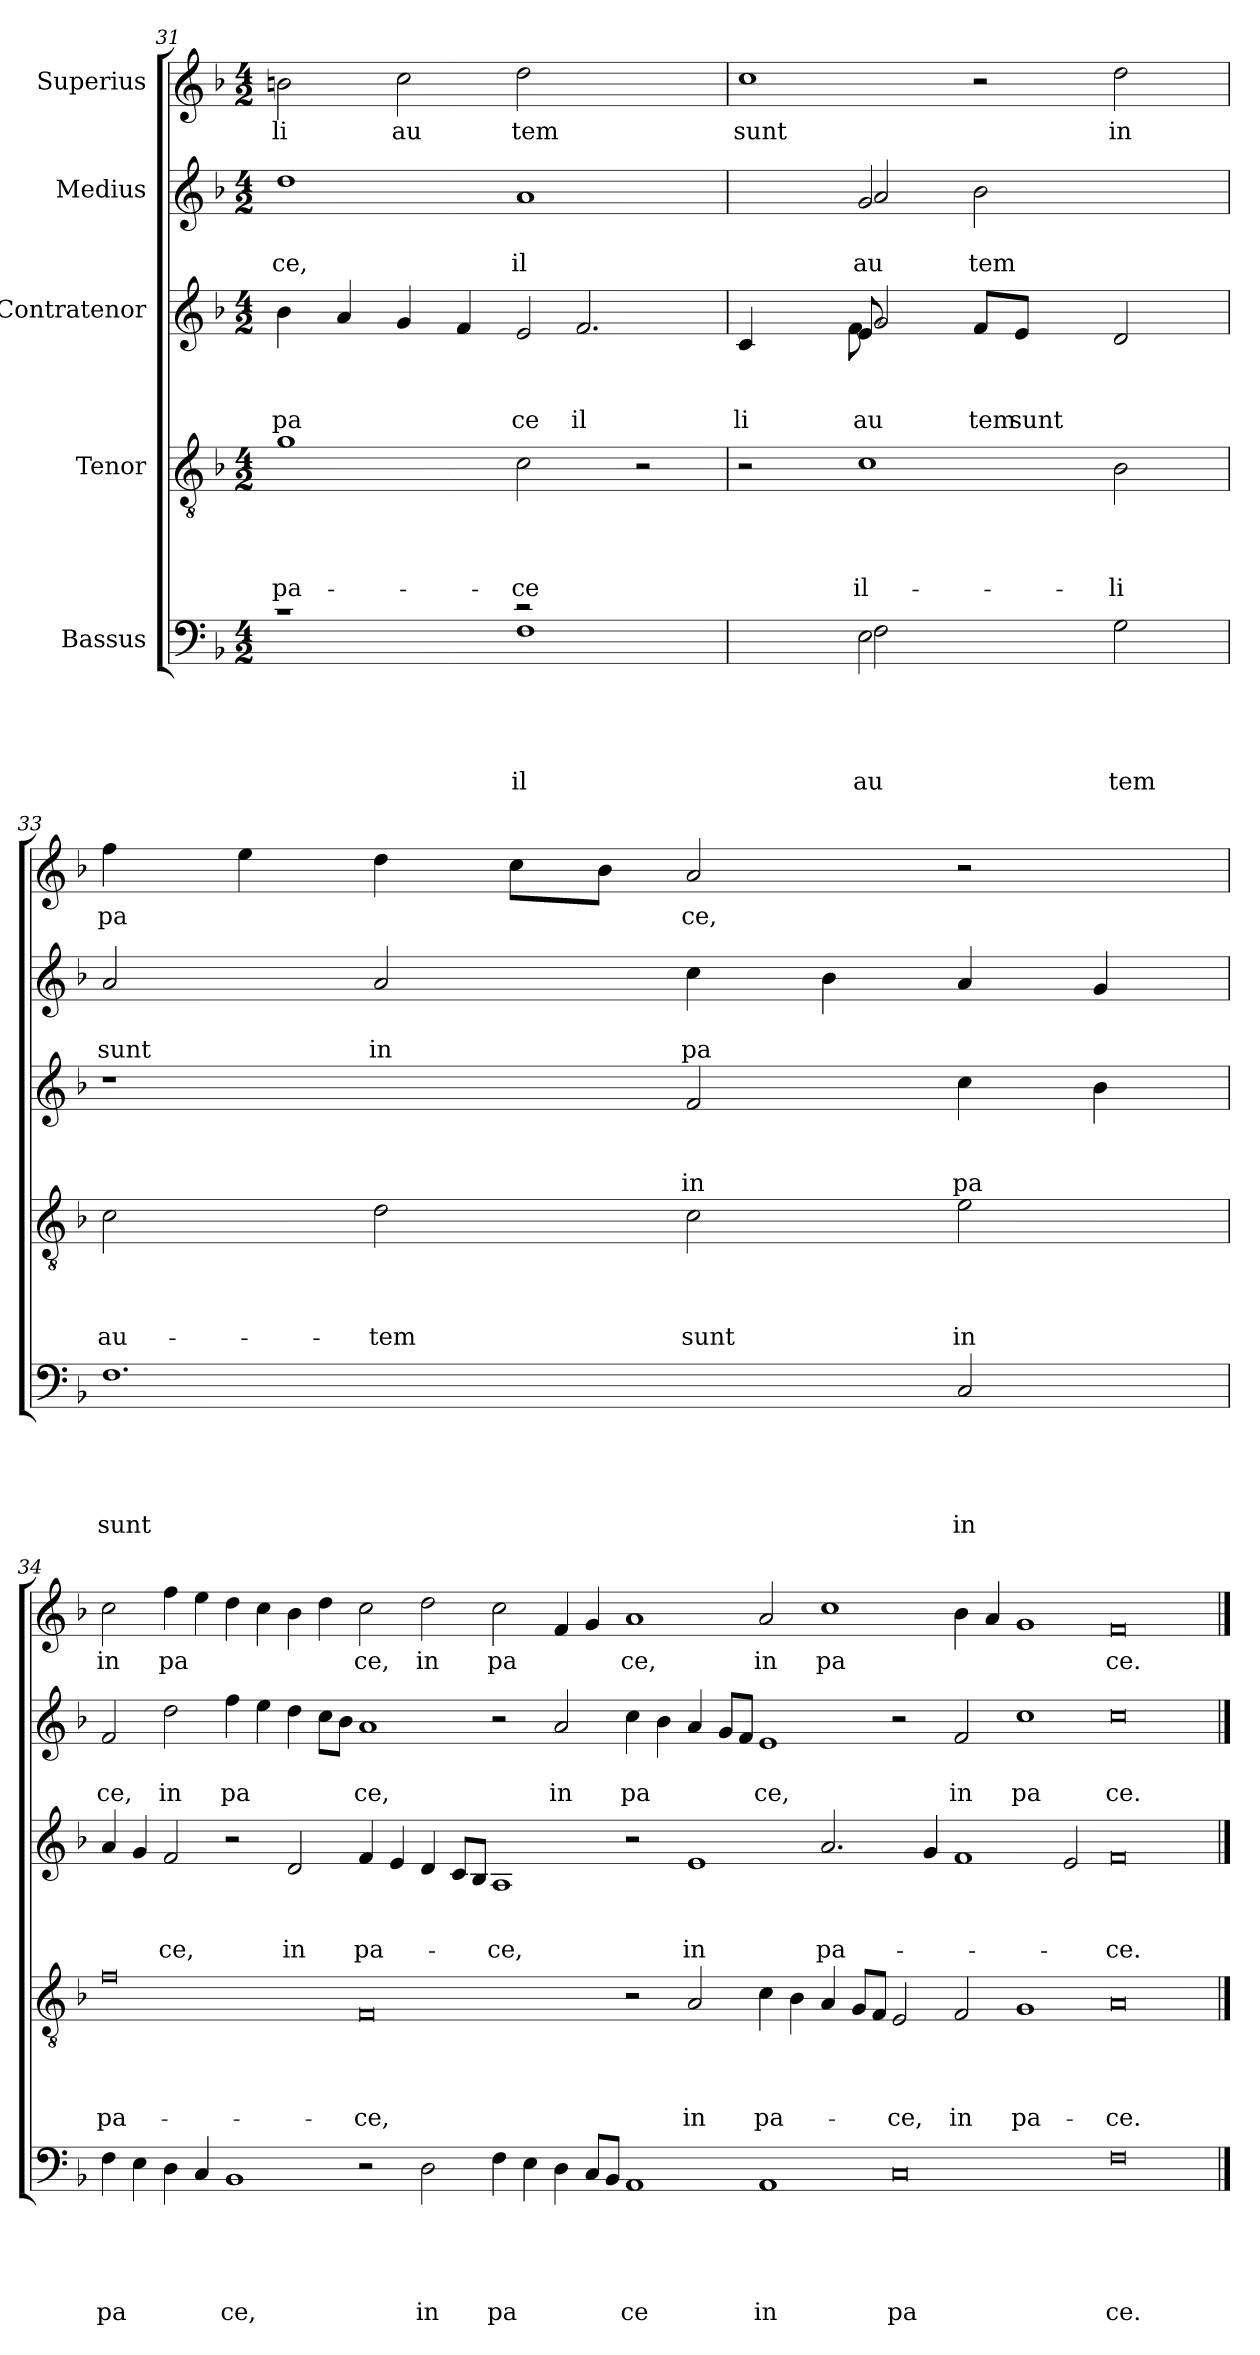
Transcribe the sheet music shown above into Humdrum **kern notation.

**kern	**text	**text	**text	**text	**text	**kern	**text	**text	**text	**text	**kern	**text	**text	**text	**kern	**text	**text	**kern	**text
*part5	*part5	*part5	*part5	*part5	*part5	*part4	*part4	*part4	*part4	*part4	*part3	*part3	*part3	*part3	*part2	*part2	*part2	*part1	*part1
*staff5	*staff5	*staff5	*staff5	*staff5	*staff5	*staff4	*staff4	*staff4	*staff4	*staff4	*staff3	*staff3	*staff3	*staff3	*staff2	*staff2	*staff2	*staff1	*staff1
*I"Bassus	*	*	*	*	*	*I"Tenor	*	*	*	*	*I"Contratenor	*	*	*	*I"Medius	*	*	*I"Superius	*
*clefF4	*	*	*	*	*	*clefGv2	*	*	*	*	*clefG2	*	*	*	*clefG2	*	*	*clefG2	*
*k[b-]	*	*	*	*	*	*k[b-]	*	*	*	*	*k[b-]	*	*	*	*k[b-]	*	*	*k[b-]	*
*F:	*	*	*	*	*	*F:	*	*	*	*	*F:	*	*	*	*F:	*	*	*F:	*
*M4/2	*	*	*	*	*	*M4/2	*	*	*	*	*M4/2	*	*	*	*M4/2	*	*	*M4/2	*
=31	=31	=31	=31	=31	=31	=31	=31	=31	=31	=31	=31	=31	=31	=31	=31	=31	=31	=31	=31
*^	*	*	*	*	*	*	*	*	*	*	*	*	*	*	*	*	*	*	*
!	!	!	!	!	!	!	!	!	!	!	!LO:LY:b	!	!	!	!LO:LY:b	!	!	!LO:LY:b	!	!LO:LY:b
*	*	*	*	*	*	*	*	*	*	*	*	*^	*	*	*	*	*	*	*	*
1rc	1ryy	.	.	.	.	.	1g	.	.	.	pa-	4b-\	1ryy	.	.	pa	1dd	.	ce,	2bn\	li
.	.	.	.	.	.	.	.	.	.	.	.	4a/	.	.	.	.	.	.	.	.	.
!	!	!	!	!	!	!	!	!	!	!	!	!	!	!	!	!	!	!	!	!	!LO:LY:b
.	.	.	.	.	.	.	.	.	.	.	.	4g/	.	.	.	.	.	.	.	2cc\	au
.	.	.	.	.	.	.	.	.	.	.	.	4f/	.	.	.	.	.	.	.	.	.
!	!	!	!	!	!	!LO:LY:b	!	!	!	!	!LO:LY:b	!	!	!	!	!LO:LY:b	!	!	!LO:LY:b	!	!LO:LY:b
2rc	1F	.	.	.	.	il	2c\	.	.	.	-ce	2e/	4ryy	.	.	ce	1a	.	il	2dd\	tem
!	!	!	!	!	!	!	!	!	!	!	!	!	!	!	!	!LO:LY:b	!	!	!	!	!
.	.	.	.	.	.	.	.	.	.	.	.	.	2.f/	.	.	il	.	.	.	.	.
2ryy	.	.	.	.	.	.	2r	.	.	.	.	2ryy	.	.	.	.	.	.	.	2ryy	.
*	*	*	*	*	*	*	*	*	*	*	*	*v	*v	*	*	*	*	*	*	*	*
=32	=32	=32	=32	=32	=32	=32	=32	=32	=32	=32	=32	=32	=32	=32	=32	=32	=32	=32	=32	=32
!	!	!	!	!	!	!	!	!	!	!	!	!	!	!	!LO:LY:b	!	!	!	!	!LO:LY:b
*	*	*	*	*	*	*	*	*	*	*	*	*^	*	*	*	*^	*	*	*	*
*	*	*	*	*	*	*	*	*	*	*	*	*	*^	*	*	*	*	*	*	*	*	*
2ryy	2ryy	.	.	.	.	.	2r	.	.	.	.	4c/	2ryy	2ryy	.	.	li	2ryy	2ryy	.	.	1cc	sunt
.	.	.	.	.	.	.	.	.	.	.	.	4ryy	.	.	.	.	.	.	.	.	.	.	.
!	!	!	!	!	!	!LO:LY:b	!	!	!	!	!	!	!	!	!	!	!	!	!	!	!	!	!
!	!	!	!	!	!	!LO:LY:b	!	!	!	!	!LO:LY:b	!	!	!	!	!	!LO:LY:b	!	!	!	!LO:LY:b	!	!
!	!	!	!	!	!	!	!	!	!	!	!	!	!	!	!	!	!	!	!	!	!LO:LY:b	!	!
2E\	2F\	.	.	.	.	au	1c	.	.	.	il-	8e/	8f\	2g/	.	.	au	2g/	2a/	.	au	.	.
.	.	.	.	.	.	.	.	.	.	.	.	1ryy	1ryy	.	.	.	.	.	.	.	.	.	.
!	!	!	!	!	!	!	!	!	!	!	!	!	!	!	!	!	!LO:LY:b	!	!	!	!LO:LY:b	!	!
1ryy	2ryy	.	.	.	.	.	.	.	.	.	.	.	.	8f/L	.	.	tem	2ryy	2b-\	.	tem	2r	.
!	!	!	!	!	!	!	!	!	!	!	!	!	!	!	!	!	!LO:LY:b	!	!	!	!	!	!
.	.	.	.	.	.	.	.	.	.	.	.	.	.	8e/J	.	.	sunt	.	.	.	.	.	.
.	.	.	.	.	.	.	.	.	.	.	.	.	.	4ryy	.	.	.	.	.	.	.	.	.
!	!	!	!	!	!	!LO:LY:b	!	!	!	!	!LO:LY:b	!	!	!	!	!	!	!	!	!	!	!	!LO:LY:b
.	2G\	.	.	.	.	tem	2B-\	.	.	.	-li	.	.	2d/	.	.	.	2ryy	2ryy	.	.	2dd\	in
.	.	.	.	.	.	.	.	.	.	.	.	4.ryy	4.ryy	.	.	.	.	.	.	.	.	.	.
*	*	*	*	*	*	*	*	*	*	*	*	*	*v	*v	*	*	*	*	*	*	*	*	*
*v	*v	*	*	*	*	*	*	*	*	*	*	*	*	*	*	*	*v	*v	*	*	*	*
=33	=33	=33	=33	=33	=33	=33	=33	=33	=33	=33	=33	=33	=33	=33	=33	=33	=33	=33	=33	=33
!	!	!	!	!	!LO:LY:b	!	!	!	!	!LO:LY:b	!	!	!	!	!	!	!	!LO:LY:b	!	!LO:LY:b
*	*	*	*	*	*	*	*	*	*	*	*v	*v	*	*	*	*	*	*	*	*
1.F	.	.	.	.	sunt	2c\	.	.	.	au-	1r	.	.	.	2a/	.	sunt	4ff\	pa
.	.	.	.	.	.	.	.	.	.	.	.	.	.	.	.	.	.	4ee\	.
!	!	!	!	!	!	!	!	!	!	!LO:LY:b	!	!	!	!	!	!	!LO:LY:b	!	!
.	.	.	.	.	.	2d\	.	.	.	-tem	.	.	.	.	2a/	.	in	4dd\	.
.	.	.	.	.	.	.	.	.	.	.	.	.	.	.	.	.	.	8cc\L	.
.	.	.	.	.	.	.	.	.	.	.	.	.	.	.	.	.	.	8b-\J	.
!	!	!	!	!	!	!	!	!	!	!LO:LY:b	!	!	!	!LO:LY:b	!	!	!LO:LY:b	!	!LO:LY:b
.	.	.	.	.	.	2c\	.	.	.	sunt	2f/	.	.	in	4cc\	.	pa	2a/	ce,
.	.	.	.	.	.	.	.	.	.	.	.	.	.	.	4b-\	.	.	.	.
!	!	!	!	!	!LO:LY:b	!	!	!	!	!LO:LY:b	!	!	!	!LO:LY:b	!	!	!	!	!
2C/	.	.	.	.	in	2e\	.	.	.	in	4cc\	.	.	pa	4a/	.	.	2r	.
.	.	.	.	.	.	.	.	.	.	.	4b-\	.	.	.	4g/	.	.	.	.
!!LO:LB:g=z
=34	=34	=34	=34	=34	=34	=34	=34	=34	=34	=34	=34	=34	=34	=34	=34	=34	=34	=34	=34
!	!	!	!	!	!LO:LY:b	!	!	!	!	!LO:LY:b	!	!	!	!	!	!	!LO:LY:b	!	!LO:LY:b
4F\	.	.	.	.	pa	0f	.	.	.	pa-	4a/	.	.	.	2f/	.	ce,	2cc\	in
4E\	.	.	.	.	.	.	.	.	.	.	4g/	.	.	.	.	.	.	.	.
!	!	!	!	!	!	!	!	!	!	!	!	!	!	!LO:LY:b	!	!	!LO:LY:b	!	!LO:LY:b
4D\	.	.	.	.	.	.	.	.	.	.	2f/	.	.	ce,	2dd\	.	in	4ff\	pa
4C/	.	.	.	.	.	.	.	.	.	.	.	.	.	.	.	.	.	4ee\	.
!	!	!	!	!	!LO:LY:b	!	!	!	!	!	!	!	!	!	!	!	!LO:LY:b	!	!
1BB-	.	.	.	.	ce,	.	.	.	.	.	2r	.	.	.	4ff\	.	pa	4dd\	.
.	.	.	.	.	.	.	.	.	.	.	.	.	.	.	4ee\	.	.	4cc\	.
!	!	!	!	!	!	!	!	!	!	!	!	!	!	!LO:LY:b	!	!	!	!	!
.	.	.	.	.	.	.	.	.	.	.	2d/	.	.	in	4dd\	.	.	4b-\	.
.	.	.	.	.	.	.	.	.	.	.	.	.	.	.	8cc\L	.	.	4dd\	.
.	.	.	.	.	.	.	.	.	.	.	.	.	.	.	8b-\J	.	.	.	.
!	!	!	!	!	!	!	!	!	!	!LO:LY:b	!	!	!	!LO:LY:b	!	!	!LO:LY:b	!	!LO:LY:b
2r	.	.	.	.	.	0F	.	.	.	-ce,	4f/	.	.	pa-	1a	.	ce,	2cc\	ce,
.	.	.	.	.	.	.	.	.	.	.	4e/	.	.	.	.	.	.	.	.
!	!	!	!	!	!LO:LY:b	!	!	!	!	!	!	!	!	!	!	!	!	!	!LO:LY:b
2D\	.	.	.	.	in	.	.	.	.	.	4d/	.	.	.	.	.	.	2dd\	in
.	.	.	.	.	.	.	.	.	.	.	8c/L	.	.	.	.	.	.	.	.
.	.	.	.	.	.	.	.	.	.	.	8B-/J	.	.	.	.	.	.	.	.
!	!	!	!	!	!LO:LY:b	!	!	!	!	!	!	!	!	!LO:LY:b	!	!	!	!	!LO:LY:b
4F\	.	.	.	.	pa	.	.	.	.	.	1A	.	.	-ce,	2r	.	.	2cc\	pa
4E\	.	.	.	.	.	.	.	.	.	.	.	.	.	.	.	.	.	.	.
!	!	!	!	!	!	!	!	!	!	!	!	!	!	!	!	!	!LO:LY:b	!	!
4D\	.	.	.	.	.	.	.	.	.	.	.	.	.	.	2a/	.	in	4f/	.
8C/L	.	.	.	.	.	.	.	.	.	.	.	.	.	.	.	.	.	4g/	.
8BB-/J	.	.	.	.	.	.	.	.	.	.	.	.	.	.	.	.	.	.	.
!	!	!	!	!	!LO:LY:b	!	!	!	!	!	!	!	!	!	!	!	!LO:LY:b	!	!LO:LY:b
1AA	.	.	.	.	ce	2r	.	.	.	.	2r	.	.	.	4cc\	.	pa	1a	ce,
.	.	.	.	.	.	.	.	.	.	.	.	.	.	.	4b-\	.	.	.	.
!	!	!	!	!	!	!	!	!	!	!LO:LY:b	!	!	!	!LO:LY:b	!	!	!	!	!
.	.	.	.	.	.	2A/	.	.	.	in	1e	.	.	in	4a/	.	.	.	.
.	.	.	.	.	.	.	.	.	.	.	.	.	.	.	8g/L	.	.	.	.
.	.	.	.	.	.	.	.	.	.	.	.	.	.	.	8f/J	.	.	.	.
!	!	!	!	!	!LO:LY:b	!	!	!	!	!LO:LY:b	!	!	!	!	!	!	!LO:LY:b	!	!LO:LY:b
1AA	.	.	.	.	in	4c\	.	.	.	pa-	.	.	.	.	1e	.	ce,	2a/	in
.	.	.	.	.	.	4B-\	.	.	.	.	.	.	.	.	.	.	.	.	.
!	!	!	!	!	!	!	!	!	!	!	!	!	!	!LO:LY:b	!	!	!	!	!LO:LY:b
.	.	.	.	.	.	4A/	.	.	.	.	2.a/	.	.	pa-	.	.	.	1cc	pa
.	.	.	.	.	.	8G/L	.	.	.	.	.	.	.	.	.	.	.	.	.
.	.	.	.	.	.	8F/J	.	.	.	.	.	.	.	.	.	.	.	.	.
!	!	!	!	!	!LO:LY:b	!	!	!	!	!LO:LY:b	!	!	!	!	!	!	!	!	!
0C	.	.	.	.	pa	2E/	.	.	.	-ce,	.	.	.	.	2r	.	.	.	.
.	.	.	.	.	.	.	.	.	.	.	4g/	.	.	.	.	.	.	.	.
!	!	!	!	!	!	!	!	!	!	!LO:LY:b	!	!	!	!	!	!	!LO:LY:b	!	!
.	.	.	.	.	.	2F/	.	.	.	in	1f	.	.	.	2f/	.	in	4b-\	.
.	.	.	.	.	.	.	.	.	.	.	.	.	.	.	.	.	.	4a/	.
!	!	!	!	!	!	!	!	!	!	!LO:LY:b	!	!	!	!	!	!	!LO:LY:b	!	!
.	.	.	.	.	.	1G	.	.	.	pa-	.	.	.	.	1cc	.	pa	1g	.
.	.	.	.	.	.	.	.	.	.	.	2e/	.	.	.	.	.	.	.	.
!	!	!	!	!	!LO:LY:b	!	!	!	!	!LO:LY:b	!	!	!	!LO:LY:b	!	!	!LO:LY:b	!	!LO:LY:b
0F	.	.	.	.	ce.	0A	.	.	.	-ce.	0f	.	.	-ce.	0cc	.	ce.	0f	ce.
==	==	==	==	==	==	==	==	==	==	==	==	==	==	==	==	==	==	==	==
*-	*-	*-	*-	*-	*-	*-	*-	*-	*-	*-	*-	*-	*-	*-	*-	*-	*-	*-	*-
